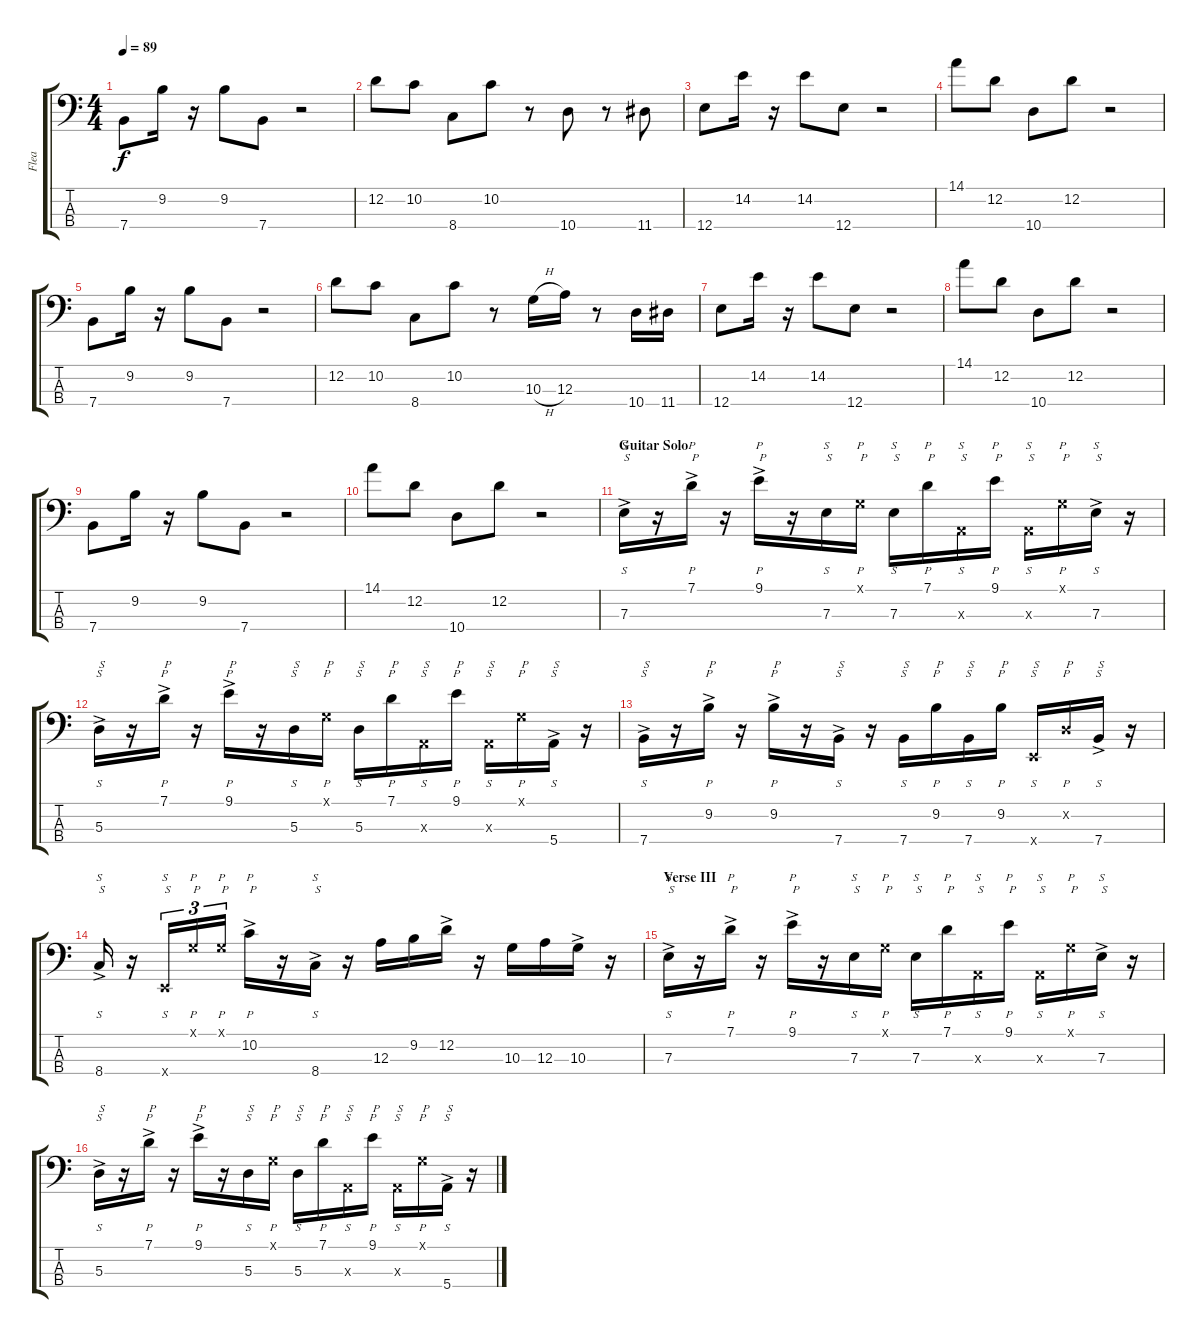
\track ("Flea" "Flea") {instrument electricbassfinger}
\staff {score tabs}
\tuning (G2 D2 A1 E1) {hide}
\ts (4 4)
\tempo 89
\clef f4
\ks c
7.4.8{dy f} 9.2.16 r.16 9.2.8 7.4.8 r.2 |
12.2.8 10.2.8 8.4.8 10.2.8 r.8 10.4.8 r.8 11.4.8 |
12.4.8 14.2.16 r.16 14.2.8 12.4.8 r.2 |
14.1.8 12.2.8 10.4.8 12.2.8 r.2 |
7.4.8 9.2.16 r.16 9.2.8 7.4.8 r.2 |
12.2.8 10.2.8 8.4.8 10.2.8 r.8 10.3{h}.16 12.3.16 r.8 10.4.16 11.4.16 |
12.4.8 14.2.16 r.16 14.2.8 12.4.8 r.2 |
14.1.8 12.2.8 10.4.8 12.2.8 r.2 |
7.4.8 9.2.16 r.16 9.2.8 7.4.8 r.2 |
14.1.8 12.2.8 10.4.8 12.2.8 r.2 |
\section ("" "Guitar Solo")
7.3{ac}.16{s txt "S"} r.16 7.1{ac}.16{p txt "P"} r.16 9.1{ac}.16{p txt "P"} r.16 7.3.16{s txt "S"} 0.1{x}.16{p txt "P"} 7.3.16{s txt "S"} 7.1.16{p txt "P"} 0.3{x}.16{s txt "S"} 9.1.16{p txt "P"} 0.3{x}.16{s txt "S"} 0.1{x}.16{p txt "P"} 7.3{ac}.16{s txt "S"} r.16 |
5.3{ac}.16{s txt "S"} r.16 7.1{ac}.16{p txt "P"} r.16 9.1{ac}.16{p txt "P"} r.16 5.3.16{s txt "S"} 0.1{x}.16{p txt "P"} 5.3.16{s txt "S"} 7.1.16{p txt "P"} 0.3{x}.16{s txt "S"} 9.1.16{p txt "P"} 0.3{x}.16{s txt "S"} 0.1{x}.16{p txt "P"} 5.4{ac}.16{s txt "S"} r.16 |
7.4{ac}.16{s txt "S"} r.16 9.2{ac}.16{p txt "P"} r.16 9.2{ac}.16{p txt "P"} r.16 7.4{ac}.16{s txt "S"} r.16 7.4.16{s txt "S"} 9.2.16{p txt "P"} 7.4.16{s txt "S"} 9.2.16{p txt "P"} 0.4{x}.16{s txt "S"} 0.2{x}.16{p txt "P"} 7.4{ac}.16{s txt "S"} r.16 |
8.4{ac}.16{s txt "S"} r.16 0.4{x}.16{s tu (3 2) txt "S"} 0.1{x}.16{p tu (3 2) txt "P"} 0.1{x}.16{p tu (3 2) txt "P"} 10.2{ac}.16{p txt "P"} r.16 8.4{ac}.16{s txt "S"} r.16 12.3.16 9.2.16 12.2{ac}.16 r.16 10.3.16 12.3.16 10.3{ac}.16 r.16 |
\section ("" "Verse III")
7.3{ac}.16{s txt "S"} r.16 7.1{ac}.16{p txt "P"} r.16 9.1{ac}.16{p txt "P"} r.16 7.3.16{s txt "S"} 0.1{x}.16{p txt "P"} 7.3.16{s txt "S"} 7.1.16{p txt "P"} 0.3{x}.16{s txt "S"} 9.1.16{p txt "P"} 0.3{x}.16{s txt "S"} 0.1{x}.16{p txt "P"} 7.3{ac}.16{s txt "S"} r.16 |
5.3{ac}.16{s txt "S"} r.16 7.1{ac}.16{p txt "P"} r.16 9.1{ac}.16{p txt "P"} r.16 5.3.16{s txt "S"} 0.1{x}.16{p txt "P"} 5.3.16{s txt "S"} 7.1.16{p txt "P"} 0.3{x}.16{s txt "S"} 9.1.16{p txt "P"} 0.3{x}.16{s txt "S"} 0.1{x}.16{p txt "P"} 5.4{ac}.16{s txt "S"} r.16
